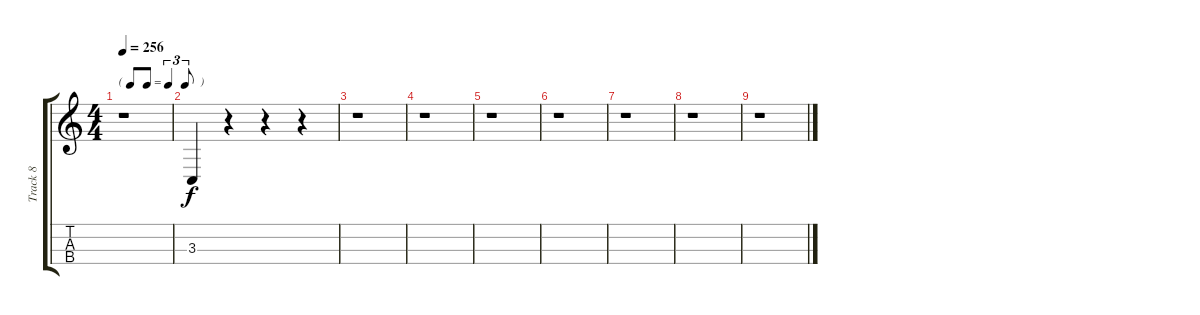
\track ("Track 8" "Track 8") {instrument baritonesax}
\staff {score tabs}
\tuning (G3 D3 A2 E2) {hide}
\ts (4 4)
\tf triplet8th
\tempo 256
\clef g2
\ks c
r.1{dy f} |
3.3.4 r.4 r.4 r.4 |
r.1 |
r.1 |
r.1 |
r.1 |
r.1 |
r.1 |
r.1
